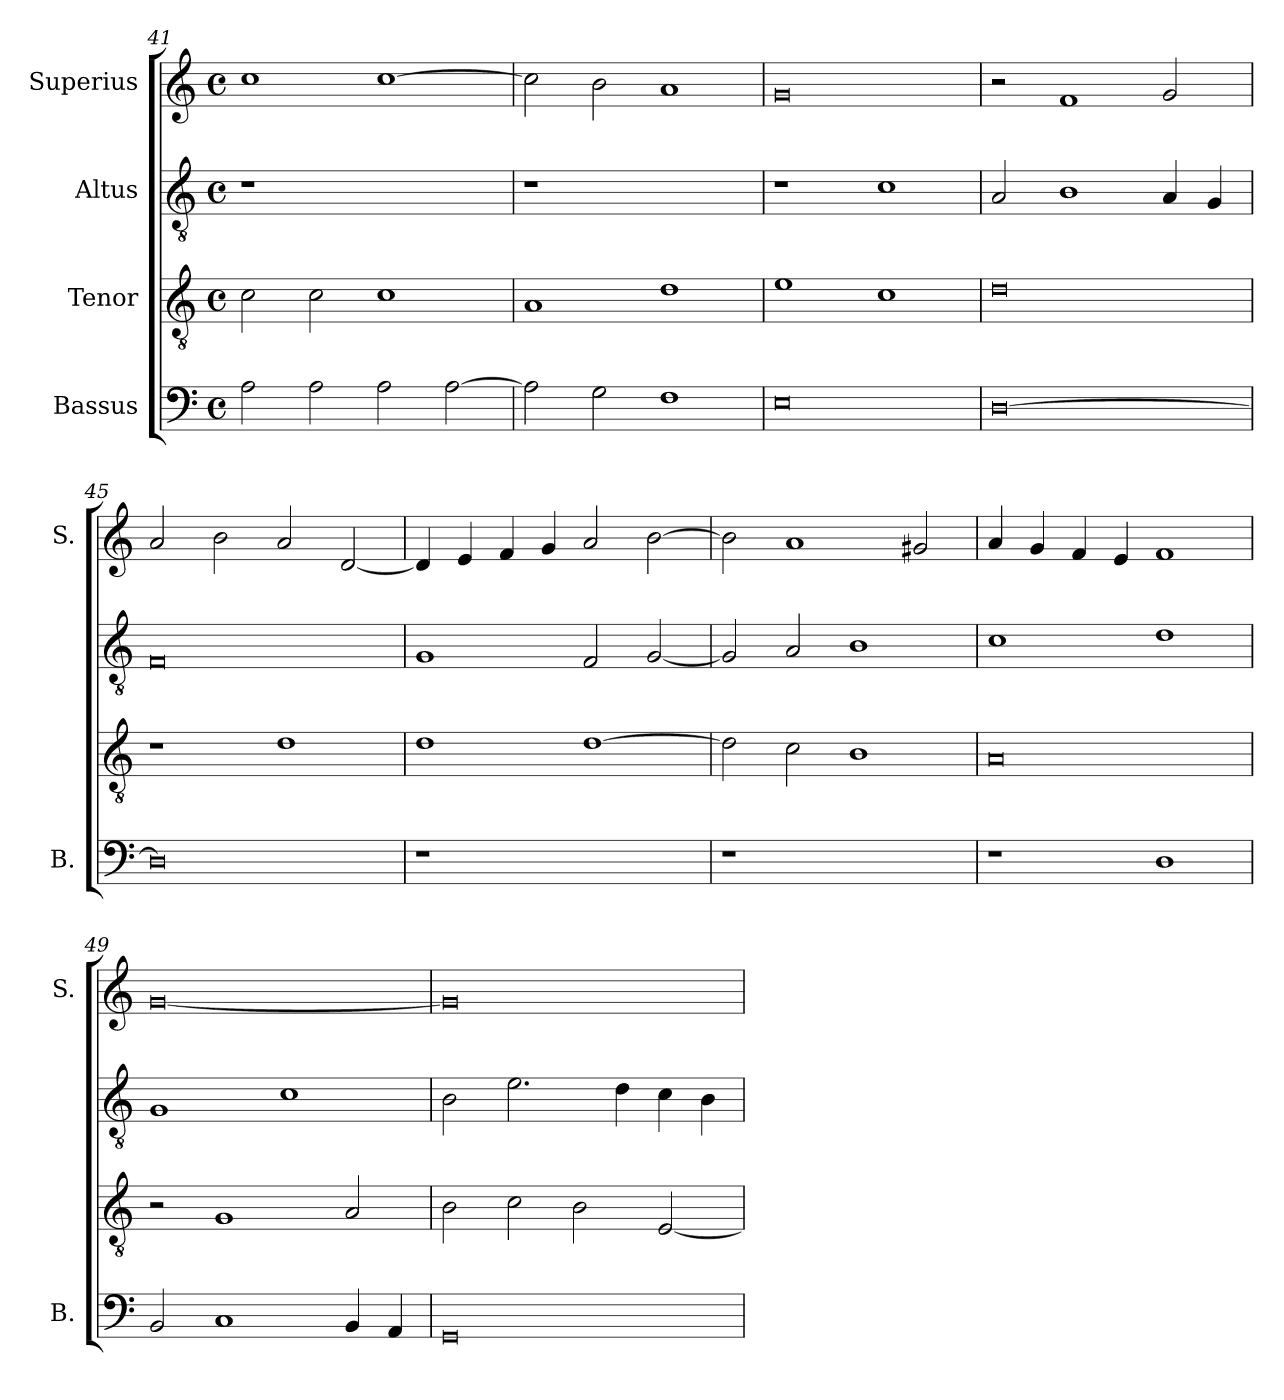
**kern	**kern	**kern	**kern
*part4	*part3	*part2	*part1
*staff4	*staff3	*staff2	*staff1
*I"Bassus	*I"Tenor	*I"Altus	*I"Superius
*I'B.	*	*	*I'S.
*clefF4	*clefGv2	*clefGv2	*clefG2
*	*ITrd7c12	*ITrd7c12	*
*k[]	*k[]	*k[]	*k[]
*C:	*C:	*C:	*C:
*M4/4	*M4/4	*M4/4	*M4/4
*met(c)	*met(c)	*met(c)	*met(c)
=41	=41	=41	=41
!	!	!LO:N:vis=1	!
2Ai\	2Ci\	1r	1cci
2Ai\	2Ci\	.	.
2Ai\	1Ci	1ryy	[>1cci
[>2Ai\	.	.	.
=42	=42	=42	=42
!	!	!LO:N:vis=1	!
2Ai\]	1AAi	1r	2cci\]
2Gi\	.	.	2bi\
1Fi	1Di	1ryy	1ai
=43	=43	=43	=43
0Ei	1Ei	1r	0gi
.	1Ci	1Ci	.
=44	=44	=44	=44
[>0Di	0Di	2AAi/	2r
.	.	1BBi	1fi
.	.	4AAi/	2gi/
.	.	4GGi/	.
!!LO:LB:g=z
=45	=45	=45	=45
0Di]	1r	0FFi	2ai/
.	.	.	2bi\
.	1Di	.	2ai/
.	.	.	[<2di/
=46	=46	=46	=46
!LO:N:vis=1	!	!	!
1r	1Di	1GGi	4di/]
.	.	.	4ei/
.	.	.	4fi/
.	.	.	4gi/
1ryy	[>1Di	2FFi/	2ai/
.	.	[<2GGi/	[>2bi\
=47	=47	=47	=47
!LO:N:vis=1	!	!	!
1r	2Di\]	2GGi/]	2bi\]
.	2Ci\	2AAi/	1ai
1ryy	1BBi	1BBi	.
.	.	.	2g#Xi/
=48	=48	=48	=48
1r	0AAi	1Ci	4ai/
.	.	.	4gi/
.	.	.	4fi/
.	.	.	4ei/
1Di	.	1Di	1fi
=49	=49	=49	=49
2BBi/	2r	1GGi	[<0gi
1Ci	1GGi	.	.
.	.	1Ci	.
4BBi/	2AAi/	.	.
4AAi/	.	.	.
!!LO:PB:g=z
=50	=50	=50	=50
0GGi	2BBi\	2BBi\	0gi]
.	2Ci\	2.Ei\	.
.	2BBi\	.	.
.	.	4Di\	.
.	[<2EEi/	4Ci\	.
.	.	4BBi\	.
=	=	=	=
*-	*-	*-	*-
